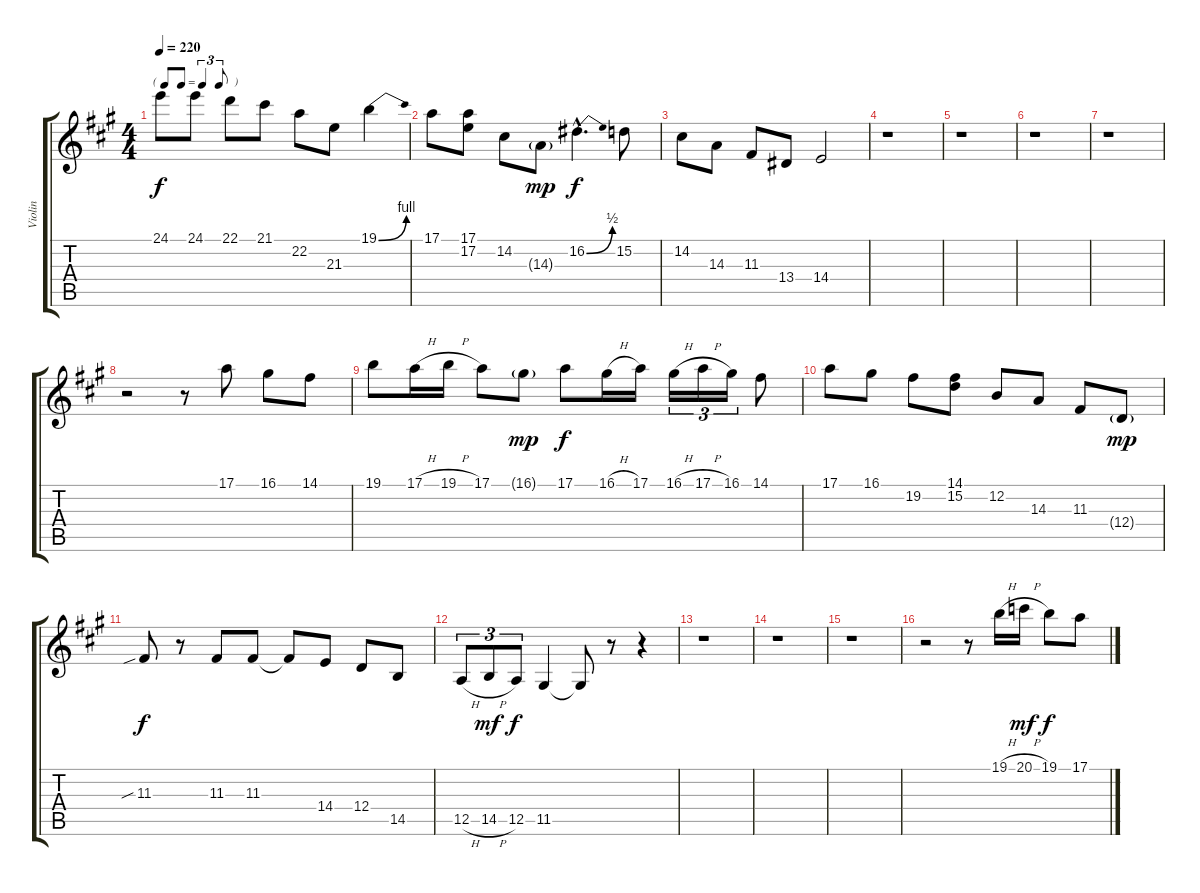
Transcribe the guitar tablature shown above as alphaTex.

\track ("Violin" "Violin") {instrument violin}
\staff {score tabs}
\tuning (E4 B3 G3 D3 A2 E2) {hide}
\ts (4 4)
\tf triplet8th
\tempo 220
\clef g2
\ks a
24.1{t}.8{dy f} 24.1.8 22.1.8 21.1.8 22.2.8 21.3.8 19.1{be (bend 0 0 60 4)}.4 |
17.1.8 (17.1 17.2).8 14.2.8 14.3{g}.8{dy mp} 16.2{be (bend 0 0 60 2) hac}.4{d dy f} 15.2.8 |
14.2.8 14.3.8 11.3.8 13.4.8 14.4.2 |
r.1 |
r.1 |
r.1 |
r.1 |
r.2 r.8 17.1.8 16.1.8 14.1.8 |
19.1.8 17.1{h}.16 19.1{h}.16 17.1.8 16.1{g}.8{dy mp} 17.1.8{dy f} 16.1{h}.16 17.1.16 16.1{h}.16{tu (3 2)} 17.1{h}.16{tu (3 2)} 16.1.16{tu (3 2)} 14.1.8 |
17.1.8 16.1.8 19.2.8 (14.1 15.2).8 12.2.8 14.3.8 11.3.8 12.4{g}.8{dy mp} |
11.3{sib}.8{dy f} r.8 11.3.8 11.3.8 11.3{t}.8 14.4.8 12.4.8 14.5.8 |
12.5{h}.8{tu (3 2)} 14.5{h}.8{tu (3 2) dy mf} 12.5.8{tu (3 2) dy f} 11.5.4 11.5{t}.8 r.8 r.4 |
r.1 |
r.1 |
r.1 |
r.2 r.8 19.1{h}.16 20.1{h}.16{dy mf} 19.1.8{dy f} 17.1.8
